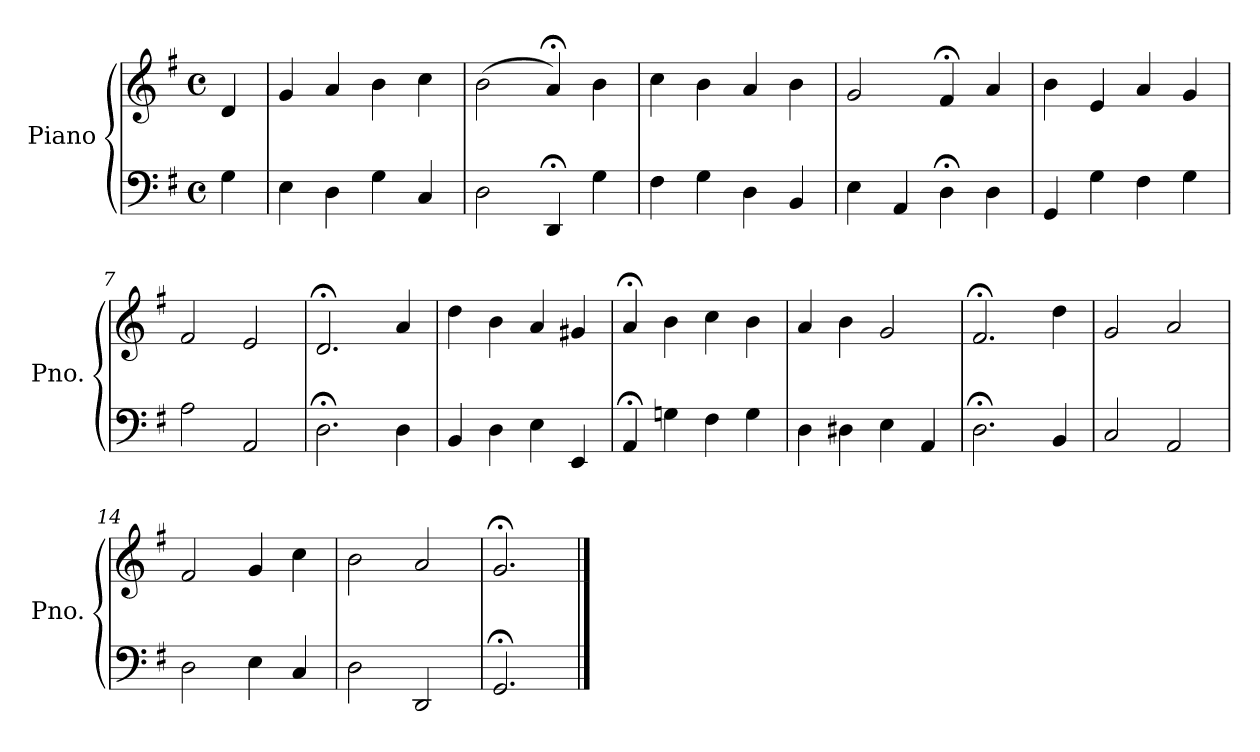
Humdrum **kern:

**kern	**kern
*part1	*part1
*staff2	*staff1
*I"Piano	*
*I'Pno.	*
*clefF4	*clefG2
*k[f#]	*k[f#]
*M4/4	*M4/4
*met(c)	*met(c)
=1	=1
4G\	4d/
=2	=2
4E\	4g/
4D\	4a/
4G\	4b\
4C/	4cc\
=3	=3
2D\	(2b\
4DD;</	4a;</)
4G\	4b\
=4	=4
4F#\	4cc\
4G\	4b\
4D\	4a/
4BB/	4b\
=5	=5
4E\	2g/
4AA/	.
4D;<\	4f#;</
4D\	4a/
=6	=6
4GG/	4b\
4G\	4e/
4F#\	4a/
4G\	4g/
=7	=7
2A\	2f#/
2AA/	2e/
=8	=8
2.D;<\	2.d;</
4D\	4a/
=9	=9
4BB/	4dd\
4D\	4b\
4E\	4a/
4EE/	4g#X/
!!LO:LB:g=z
=10	=10
4AA;</	4a;</
4Gn\	4b\
4F#\	4cc\
4G\	4b\
=11	=11
4D\	4a/
4D#X\	4b\
4E\	2g/
4AA/	.
=12	=12
2.D;<\	2.f#;</
4BB/	4dd\
=13	=13
2C/	2g/
2AA/	2a/
=14	=14
2D\	2f#/
4E\	4g/
4C/	4cc\
=15	=15
2D\	2b\
2DD/	2a/
=16	=16
2.GG;</	2.g;</
==	==
*-	*-
